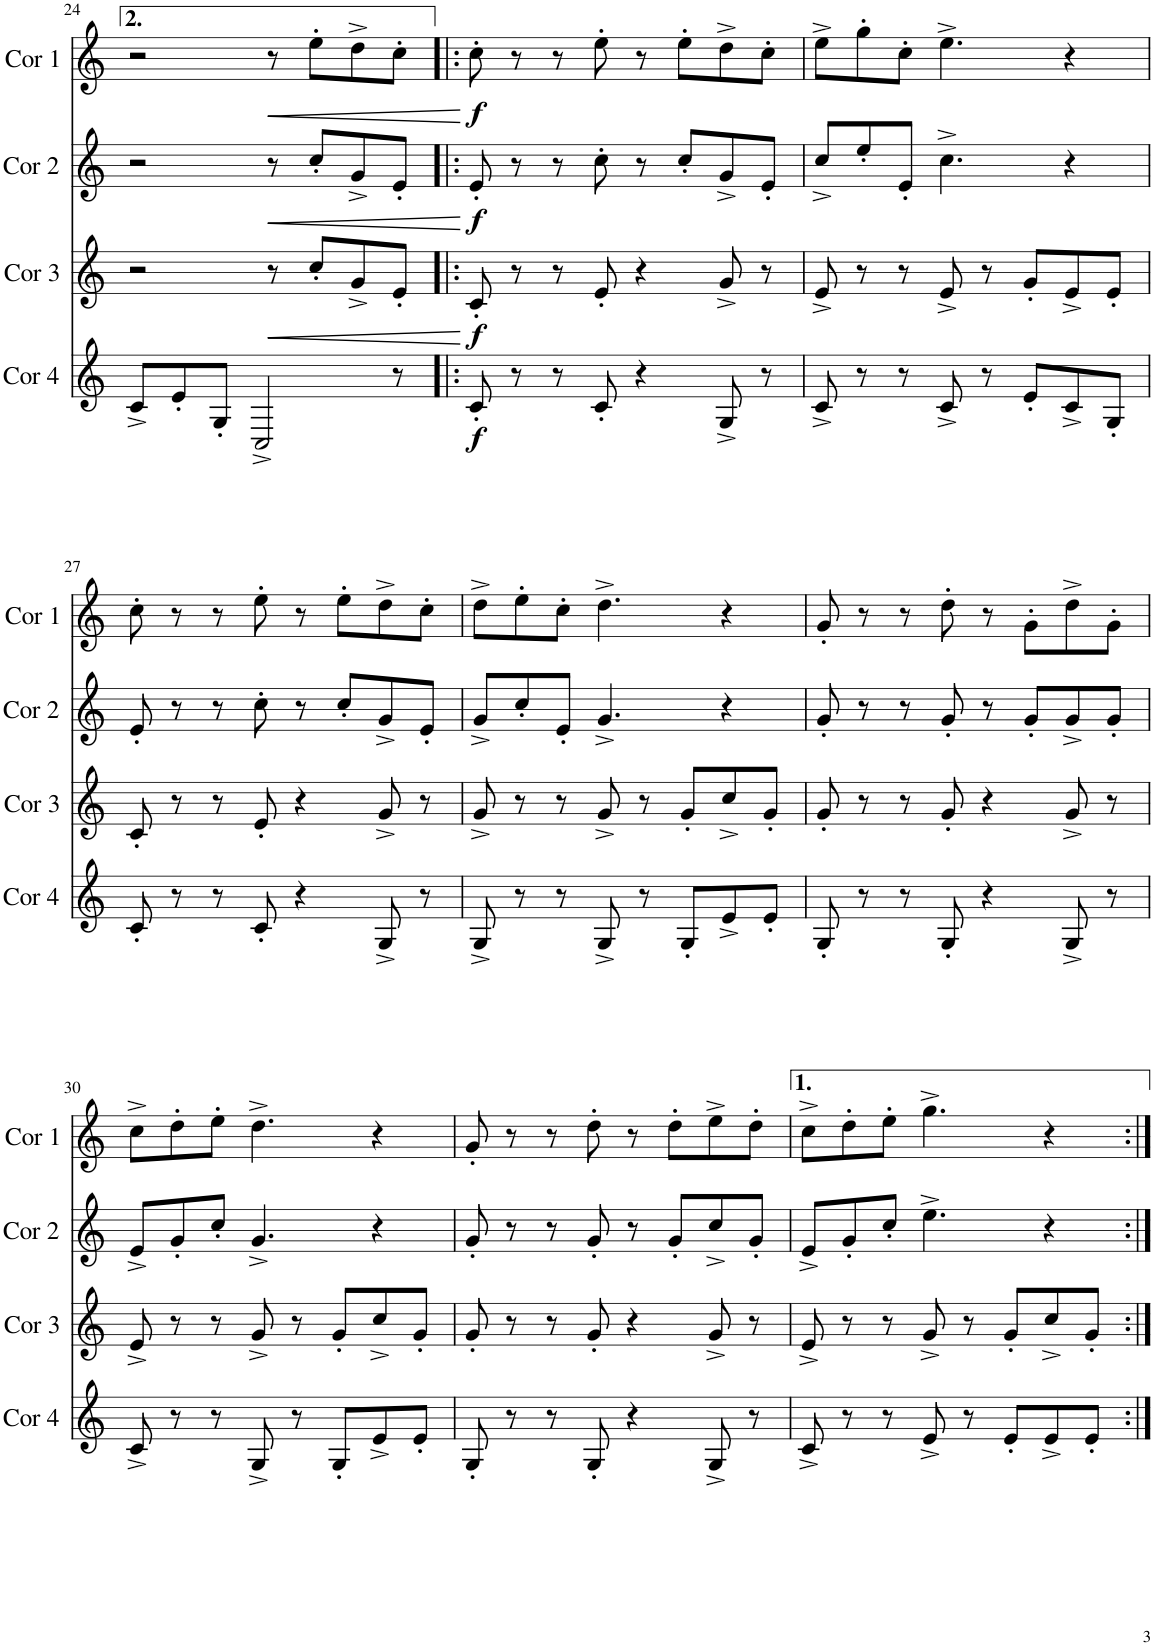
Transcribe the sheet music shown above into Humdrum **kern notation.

**kern	**dynam	**kern	**dynam	**kern	**dynam	**kern	**dynam
*part4	*part4	*part3	*part3	*part2	*part2	*part1	*part1
*staff4	*staff4	*staff3	*staff3	*staff2	*staff2	*staff1	*staff1
*I"Cor 4	*	*I"Cor 3	*	*I"Cor 2	*	*I"Cor 1	*
*I'Cor 4	*	*I'Cor 3	*	*I'Cor 2	*	*I'Cor 1	*
!!LO:PB:g=z
*clefG2	*	*clefG2	*	*clefG2	*	*clefG2	*
*Trd4c7	*	*Trd4c7	*	*Trd4c7	*	*Trd4c7	*
*k[]	*	*k[]	*	*k[]	*	*k[]	*
*M4/4	*	*M4/4	*	*M4/4	*	*M4/4	*
=24	=24	=24	=24	=24	=24	=24	=24
8c^/L	.	2r	.	2r	.	2r	.
8e'/	.	.	.	.	.	.	.
8G'/J	.	.	.	.	.	.	.
2C^/	.	.	.	.	.	.	.
!	!	!	!LO:HP:b	!	!LO:HP:b	!	!LO:HP:b
.	.	8r	<	8r	<	8r	<
.	.	8cc'/L	.	8cc'/L	.	8ee'\L	.
.	.	8g^/	.	8g^/	.	8dd^\	.
8r	.	8e'/J	.	8e'/J	.	8cc'\J	.
.	.	.	[	.	[	.	[
=25!|:	=25!|:	=25!|:	=25!|:	=25!|:	=25!|:	=25!|:	=25!|:
!	!LO:DY:b	!	!LO:DY:b	!	!LO:DY:b	!	!LO:DY:b
8c'/	f	8c'/	f	8e'/	f	8cc'\	f
8r	.	8r	.	8r	.	8r	.
8r	.	8r	.	8r	.	8r	.
8c'/	.	8e'/	.	8cc'\	.	8ee'\	.
4r	.	4r	.	8r	.	8r	.
.	.	.	.	8cc'/L	.	8ee'\L	.
8G^/	.	8g^/	.	8g^/	.	8dd^\	.
8r	.	8r	.	8e'/J	.	8cc'\J	.
=26	=26	=26	=26	=26	=26	=26	=26
8c^/	.	8e^/	.	8cc^/L	.	8ee^\L	.
8r	.	8r	.	8ee'/	.	8gg'\	.
8r	.	8r	.	8e'/J	.	8cc'\J	.
8c^/	.	8e^/	.	4.cc^\	.	4.ee^\	.
8r	.	8r	.	.	.	.	.
8e'/L	.	8g'/L	.	.	.	.	.
8c^/	.	8e^/	.	4r	.	4r	.
8G'/J	.	8e'/J	.	.	.	.	.
!!LO:LB:g=z
=27	=27	=27	=27	=27	=27	=27	=27
8c'/	.	8c'/	.	8e'/	.	8cc'\	.
8r	.	8r	.	8r	.	8r	.
8r	.	8r	.	8r	.	8r	.
8c'/	.	8e'/	.	8cc'\	.	8ee'\	.
4r	.	4r	.	8r	.	8r	.
.	.	.	.	8cc'/L	.	8ee'\L	.
8G^/	.	8g^/	.	8g^/	.	8dd^\	.
8r	.	8r	.	8e'/J	.	8cc'\J	.
=28	=28	=28	=28	=28	=28	=28	=28
8G^/	.	8g^/	.	8g^/L	.	8dd^\L	.
8r	.	8r	.	8cc'/	.	8ee'\	.
8r	.	8r	.	8e'/J	.	8cc'\J	.
8G^/	.	8g^/	.	4.g^/	.	4.dd^\	.
8r	.	8r	.	.	.	.	.
8G'/L	.	8g'/L	.	.	.	.	.
8e^/	.	8cc^/	.	4r	.	4r	.
8e'/J	.	8g'/J	.	.	.	.	.
=29	=29	=29	=29	=29	=29	=29	=29
8G'/	.	8g'/	.	8g'/	.	8g'/	.
8r	.	8r	.	8r	.	8r	.
8r	.	8r	.	8r	.	8r	.
8G'/	.	8g'/	.	8g'/	.	8dd'\	.
4r	.	4r	.	8r	.	8r	.
.	.	.	.	8g'/L	.	8g'\L	.
8G^/	.	8g^/	.	8g^/	.	8dd^\	.
8r	.	8r	.	8g'/J	.	8g'\J	.
!!LO:LB:g=z
=30	=30	=30	=30	=30	=30	=30	=30
8c^/	.	8e^/	.	8e^/L	.	8cc^\L	.
8r	.	8r	.	8g'/	.	8dd'\	.
8r	.	8r	.	8cc'/J	.	8ee'\J	.
8G^/	.	8g^/	.	4.g^/	.	4.dd^\	.
8r	.	8r	.	.	.	.	.
8G'/L	.	8g'/L	.	.	.	.	.
8e^/	.	8cc^/	.	4r	.	4r	.
8e'/J	.	8g'/J	.	.	.	.	.
=31	=31	=31	=31	=31	=31	=31	=31
8G'/	.	8g'/	.	8g'/	.	8g'/	.
8r	.	8r	.	8r	.	8r	.
8r	.	8r	.	8r	.	8r	.
8G'/	.	8g'/	.	8g'/	.	8dd'\	.
4r	.	4r	.	8r	.	8r	.
.	.	.	.	8g'/L	.	8dd'\L	.
8G^/	.	8g^/	.	8cc^/	.	8ee^\	.
8r	.	8r	.	8g'/J	.	8dd'\J	.
=32	=32	=32	=32	=32	=32	=32	=32
8c^/	.	8e^/	.	8e^/L	.	8cc^\L	.
8r	.	8r	.	8g'/	.	8dd'\	.
8r	.	8r	.	8cc'/J	.	8ee'\J	.
8e^/	.	8g^/	.	4.ee^\	.	4.gg^\	.
8r	.	8r	.	.	.	.	.
8e'/L	.	8g'/L	.	.	.	.	.
8e^/	.	8cc^/	.	4r	.	4r	.
8e'/J	.	8g'/J	.	.	.	.	.
=:|!	=:|!	=:|!	=:|!	=:|!	=:|!	=:|!	=:|!
*-	*-	*-	*-	*-	*-	*-	*-
